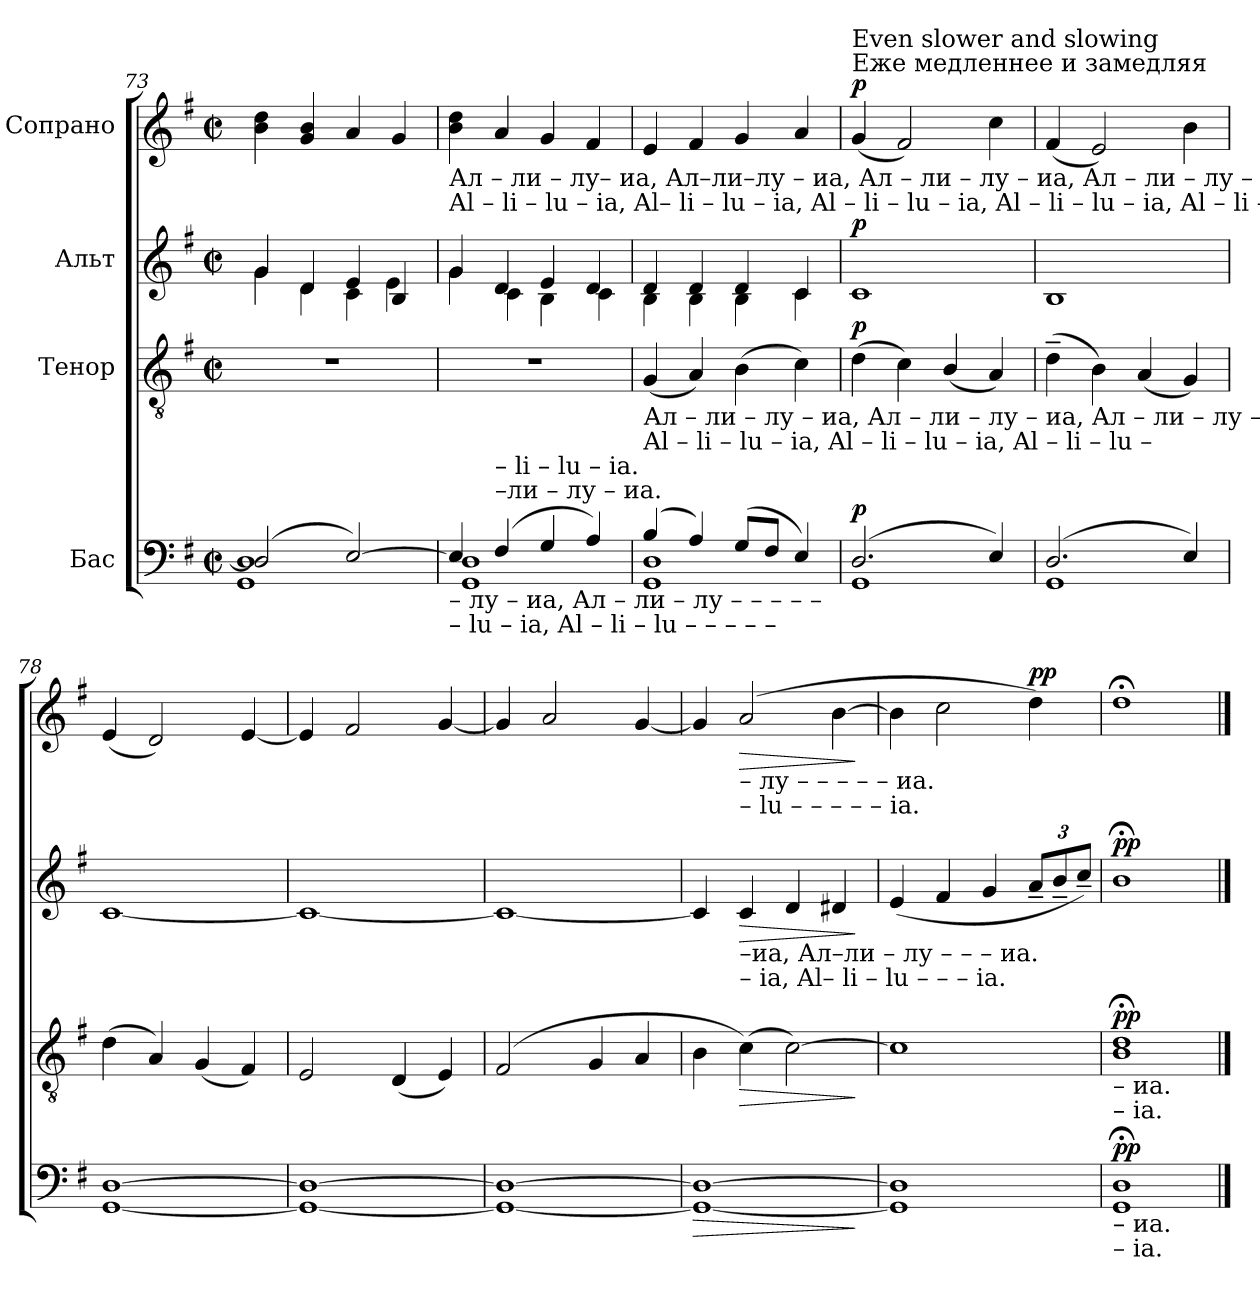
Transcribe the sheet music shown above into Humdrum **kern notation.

**kern	**dynam	**kern	**dynam	**kern	**dynam	**kern	**dynam
*part4	*part4	*part3	*part3	*part2	*part2	*part1	*part1
*staff4	*staff4	*staff3	*staff3	*staff2	*staff2	*staff1	*staff1
*I"Бас	*	*I"Тенор	*	*I"Альт	*	*I"Сопрано	*
*clefF4	*	*clefGv2	*	*clefG2	*	*clefG2	*
*k[f#]	*	*k[f#]	*	*k[f#]	*	*k[f#]	*
*M2/2	*	*M2/2	*	*M2/2	*	*M2/2	*
*met(c|)	*	*met(c|)	*	*met(c|)	*	*met(c|)	*
=73	=73	=73	=73	=73	=73	=73	=73
*^	*	*	*	*^	*	*	*
(2D/]	1GG 1D	.	1r	.	4g/	4g\	.	4b\ 4dd\	.
.	.	.	.	.	4d/	4d\	.	4g/ 4b/	.
[2E/)	.	.	.	.	4e/	4c\	.	4a/	.
.	.	.	.	.	4B/	4e\	.	4g/	.
!!LO:PB:g=z
=74	=74	=74	=74	=74	=74	=74	=74	=74	=74
!	!	!	!	!	!	!	!	!LO:TX:b:t=Ал  – ли – лу– иа,      Ал–ли–лу  – иа,      Ал      –    ли  – лу      –     иа,     Ал      –     ли    –    лу   –  иа,        Ал  – ли –	!
!	!	!	!	!	!	!	!	!LO:TX:b:t=Al   –  li   –  lu – ia,        Al– li  – lu   –  ia,       Al       –      li   –  lu       –      ia,      Al      –       li     –     lu    –   ia,         Al   –  li  –	!
!LO:TX:b:t=– лу              –               иа,                                Ал          –            ли         –             лу      –         –         –         –         –	!	!	!	!	!	!	!	!	!
!LO:TX:b:t=–  lu               –                ia,                                 Al           –             li           –             lu       –         –         –         –         –	!	!	!	!	!	!	!	!	!
4E/]	1GG 1D	.	1r	.	4g/	4g\	.	4b\ 4dd\	.
!LO:TX:a:t=–ли           –           лу     –      иа.	!	!	!	!	!	!	!	!	!
!LO:TX:a:t=–  li            –            lu      –      ia.	!	!	!	!	!	!	!	!	!
(4F#/	.	.	.	.	4d/	4c\	.	4a/	.
4G/	.	.	.	.	4e/	4B\	.	4g/	.
4A/)	.	.	.	.	4d/	4c\	.	4f#/	.
=75	=75	=75	=75	=75	=75	=75	=75	=75	=75
!	!	!	!LO:TX:b:t=Ал    –    ли      –       лу    –    иа,        Ал   –   ли    –    лу    –  иа,           Ал  –  ли    –  лу      –	!	!	!	!	!	!
!	!	!	!LO:TX:b:t=Al     –      li        –       lu     –     ia,         Al    –    li      –    lu     –   ia,            Al    –   li     –   lu       –	!	!	!	!	!	!
(4B/	1GG 1D	.	(4G/	.	4d/	4B\	.	4e/	.
4A/)	.	.	4A/)	.	4d/	4B\	.	4f#/	.
(8G/L	.	.	(4B\	.	4d/	4B\	.	4g/	.
8F#/J	.	.	.	.	.	.	.	.	.
4E/)	.	.	4c\)	.	4c/	4c\	.	4a/	.
*	*	*	*	*	*v	*v	*	*	*
=76	=76	=76	=76	=76	=76	=76	=76	=76
*	*	*	*	*	*	*	*MM35	*
*	*	*	*	*	*^	*	*	*
!	!	!	!	!	!	!	!	!LO:TX:a:t=Еже медленнее и замедляя	!
!	!	!	!	!	!	!	!	!LO:TX:a:t=Even slower and slowing	!
!	!	!	!	!	!LO:TX:b:t=Ал          –            ли         –             лу      –         –         –         –         –         –	!	!	!	!
!	!	!	!	!	!LO:TX:b:t=Al           –             li           –             lu       –         –         –         –         –         –	!	!	!	!
!	!	!LO:DY:a	!	!LO:DY:a	!	!	!LO:DY:a	!	!LO:DY:a
*	*	*	*	*	*v	*v	*	*	*
(>2.D/	1GG	p	(4d\	p	1c	p	(4g/	p
.	.	.	4c\)	.	.	.	2f#/)	.
.	.	.	(4B/	.	.	.	.	.
4E/)	.	.	4A/)	.	.	.	4cc\	.
=77	=77	=77	=77	=77	=77	=77	=77	=77
(>2.D/	1GG	.	(4d~\	.	1B	.	(4f#/	.
.	.	.	4B\)	.	.	.	2e/)	.
.	.	.	(4A/	.	.	.	.	.
4E/)	.	.	4G/)	.	.	.	4b\	.
=78	=78	=78	=78	=78	=78	=78	=78	=78
[1D	[1GG	.	(4d\	.	[1c	.	(4e/	.
.	.	.	4A/)	.	.	.	2d/)	.
.	.	.	(4G/	.	.	.	.	.
.	.	.	4F#/)	.	.	.	[4e/	.
=79	=79	=79	=79	=79	=79	=79	=79	=79
*	*	*	*	*	*	*	*MM30	*
1D_	1GG_	.	2E/	.	1c_	.	4e/]	.
.	.	.	.	.	.	.	2f#/	.
.	.	.	(4D/	.	.	.	.	.
.	.	.	4E/)	.	.	.	[4g/	.
=80	=80	=80	=80	=80	=80	=80	=80	=80
1D_	1GG_	.	(2F#/	.	1c_	.	4g/]	.
.	.	.	.	.	.	.	2a/	.
.	.	.	4G/	.	.	.	.	.
.	.	.	4A/	.	.	.	[4g/	.
!!LO:LB:g=z
=81	=81	=81	=81	=81	=81	=81	=81	=81
!	!	!LO:HP:b	!	!	!	!	!	!
1D_	1GG_	>	4B\	.	4c/]	.	4g/]	.
*	*	*	*	*	*	*	*MM25	*
!	!	!	!	!	!	!	!LO:TX:b:t=– лу         –         –         –         –         –          иа.	!
!	!	!	!	!	!	!	!LO:TX:b:t=– lu          –         –         –         –         –           ia.	!
!	!	!	!	!	!LO:TX:b:t=–иа, Ал–ли  –  лу        –         –         –     иа.	!	!	!
!	!	!	!	!	!LO:TX:b:t=– ia,   Al– li    –   lu         –         –         –      ia.	!	!	!
!	!	!	!	!LO:HP:b	!	!LO:HP:b	!	!LO:HP:b
.	.	.	(4c\)	>	4c/	>	(2a/	>
.	.	.	[2c\)	.	4d/	.	.	.
.	.	.	.	.	4d#X/	.	[4b\	.
*v	*v	*	*	*	*	*	*	*
.	]	.	]	.	]	.	]
=82	=82	=82	=82	=82	=82	=82	=82
*^	*	*	*	*	*	*	*
1D]	1GG]	.	1c]	.	(>4e/	.	4b\]	.
.	.	.	.	.	4f#/	.	2cc\	.
.	.	.	.	.	4g/	.	.	.
*	*	*	*	*	*Xbrackettup	*	*	*
!	!	!	!	!	!	!	!	!LO:DY:a
.	.	.	.	.	12a~/L	.	4dd\)	pp
.	.	.	.	.	12b~/	.	.	.
.	.	.	.	.	12cc~/J)	.	.	.
=83	=83	=83	=83	=83	=83	=83	=83	=83
!	!	!	!LO:TX:b:t=– иа.	!	!	!	!	!
!	!	!	!LO:TX:b:t=–  ia.	!	!	!	!	!
!LO:TX:b:t=– иа.	!	!	!	!	!	!	!	!
!LO:TX:b:t=–  ia.	!	!	!	!	!	!	!	!
!	!	!LO:DY:a	!	!LO:DY:a	!	!LO:DY:a	!	!
1D;<	1GG	pp	1B;< 1d;<	pp	1b;<	pp	1dd;<	.
*v	*v	*	*	*	*	*	*	*
==	==	==	==	==	==	==	==
*-	*-	*-	*-	*-	*-	*-	*-
